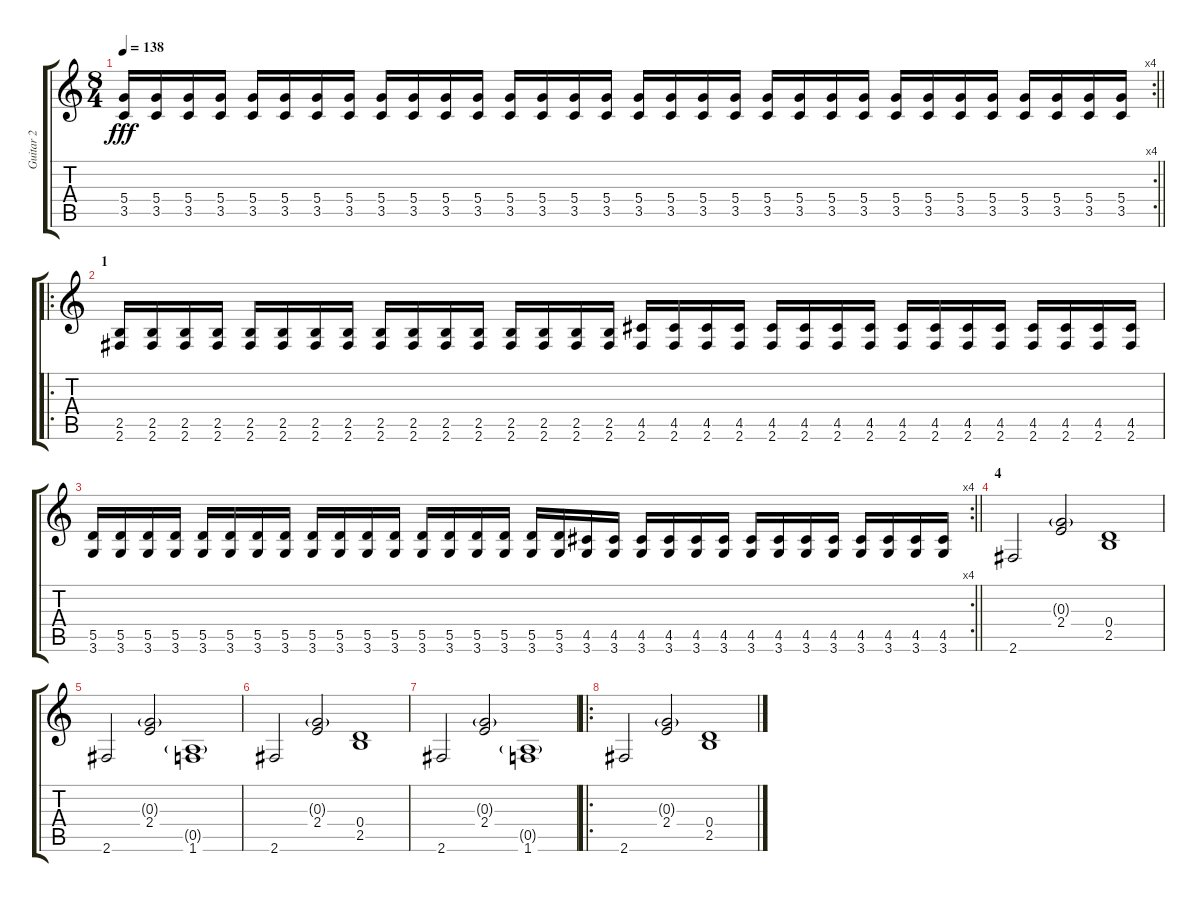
\track ("Guitar 2" "Guitar 2") {instrument overdrivenguitar}
\staff {score tabs}
\tuning (E4 B3 G3 D3 A2 E2) {hide}
\rc 4
\ts (8 4)
\tempo 138
\clef g2
\barLineRight lightlight
\ks c
(5.4 3.5).16{dy fff} (5.4 3.5).16 (5.4 3.5).16 (5.4 3.5).16 (5.4 3.5).16 (5.4 3.5).16 (5.4 3.5).16 (5.4 3.5).16 (5.4 3.5).16 (5.4 3.5).16 (5.4 3.5).16 (5.4 3.5).16 (5.4 3.5).16 (5.4 3.5).16 (5.4 3.5).16 (5.4 3.5).16 (5.4 3.5).16 (5.4 3.5).16 (5.4 3.5).16 (5.4 3.5).16 (5.4 3.5).16 (5.4 3.5).16 (5.4 3.5).16 (5.4 3.5).16 (5.4 3.5).16 (5.4 3.5).16 (5.4 3.5).16 (5.4 3.5).16 (5.4 3.5).16 (5.4 3.5).16 (5.4 3.5).16 (5.4 3.5).16 |
\ro
\section ("" "1")
(2.5 2.6).16 (2.5 2.6).16 (2.5 2.6).16 (2.5 2.6).16 (2.5 2.6).16 (2.5 2.6).16 (2.5 2.6).16 (2.5 2.6).16 (2.5 2.6).16 (2.5 2.6).16 (2.5 2.6).16 (2.5 2.6).16 (2.5 2.6).16 (2.5 2.6).16 (2.5 2.6).16 (2.5 2.6).16 (4.5 2.6).16 (4.5 2.6).16 (4.5 2.6).16 (4.5 2.6).16 (4.5 2.6).16 (4.5 2.6).16 (4.5 2.6).16 (4.5 2.6).16 (4.5 2.6).16 (4.5 2.6).16 (4.5 2.6).16 (4.5 2.6).16 (4.5 2.6).16 (4.5 2.6).16 (4.5 2.6).16 (4.5 2.6).16 |
\rc 4
\barLineRight lightlight
(5.5 3.6).16 (5.5 3.6).16 (5.5 3.6).16 (5.5 3.6).16 (5.5 3.6).16 (5.5 3.6).16 (5.5 3.6).16 (5.5 3.6).16 (5.5 3.6).16 (5.5 3.6).16 (5.5 3.6).16 (5.5 3.6).16 (5.5 3.6).16 (5.5 3.6).16 (5.5 3.6).16 (5.5 3.6).16 (5.5 3.6).16 (5.5 3.6).16 (4.5 3.6).16 (4.5 3.6).16 (4.5 3.6).16 (4.5 3.6).16 (4.5 3.6).16 (4.5 3.6).16 (4.5 3.6).16 (4.5 3.6).16 (4.5 3.6).16 (4.5 3.6).16 (4.5 3.6).16 (4.5 3.6).16 (4.5 3.6).16 (4.5 3.6).16 |
\section ("" "4")
2.6.2 (0.3{g} 2.4).2 (0.4 2.5).1 |
2.6.2 (0.3{g} 2.4).2 (0.5{g} 1.6).1 |
2.6.2 (0.3{g} 2.4).2 (0.4 2.5).1 |
2.6.2 (0.3{g} 2.4).2 (0.5{g} 1.6).1 |
\ro
2.6.2 (0.3{g} 2.4).2 (0.4 2.5).1
